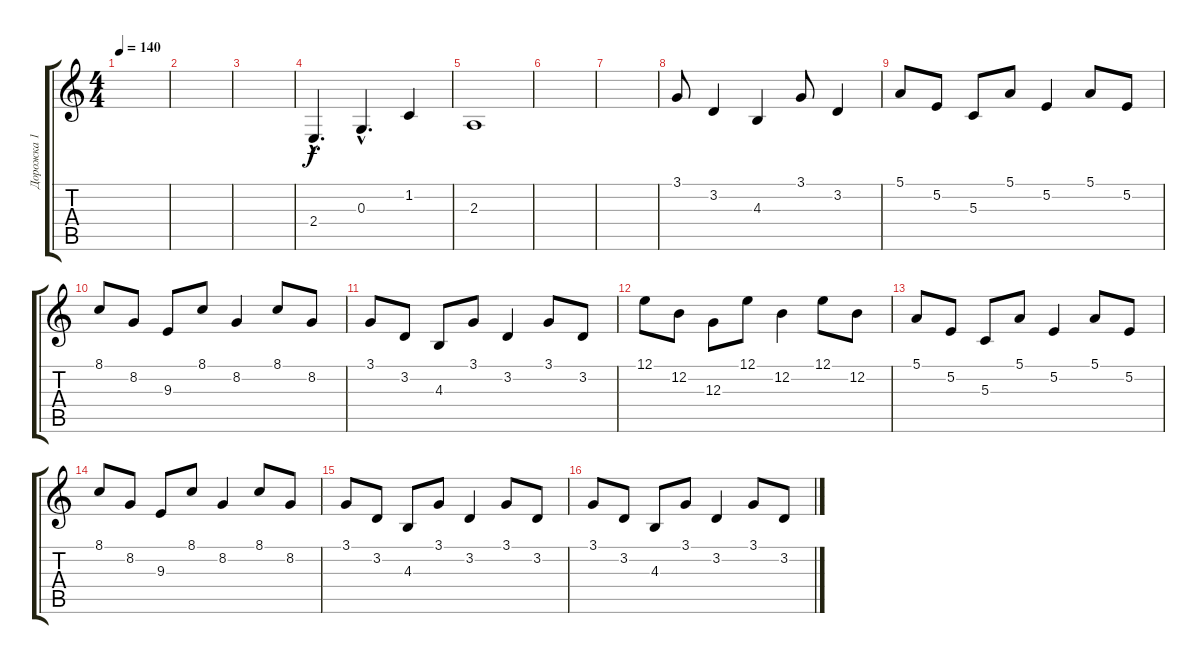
\track ("Дорожка 1" "Дорожка 1") {instrument acousticgrandpiano}
\staff {score tabs}
\tuning (E4 B3 G3 D3 A2 E2) {hide}
\ts (4 4)
\tempo 140
\clef g2
\ks c
|
|
|
2.4{hac}.4{d} 0.3{hac}.4{d} 1.2.4 |
2.3.1 |
|
|
3.1.8 3.2.4 4.3.4 3.1.8 3.2.4 |
5.1.8 5.2.8 5.3.8 5.1.8 5.2.4 5.1.8 5.2.8 |
8.1.8 8.2.8 9.3.8 8.1.8 8.2.4 8.1.8 8.2.8 |
3.1.8 3.2.8 4.3.8 3.1.8 3.2.4 3.1.8 3.2.8 |
12.1.8 12.2.8 12.3.8 12.1.8 12.2.4 12.1.8 12.2.8 |
5.1.8 5.2.8 5.3.8 5.1.8 5.2.4 5.1.8 5.2.8 |
8.1.8 8.2.8 9.3.8 8.1.8 8.2.4 8.1.8 8.2.8 |
3.1.8 3.2.8 4.3.8 3.1.8 3.2.4 3.1.8 3.2.8 |
3.1.8 3.2.8 4.3.8 3.1.8 3.2.4 3.1.8 3.2.8
